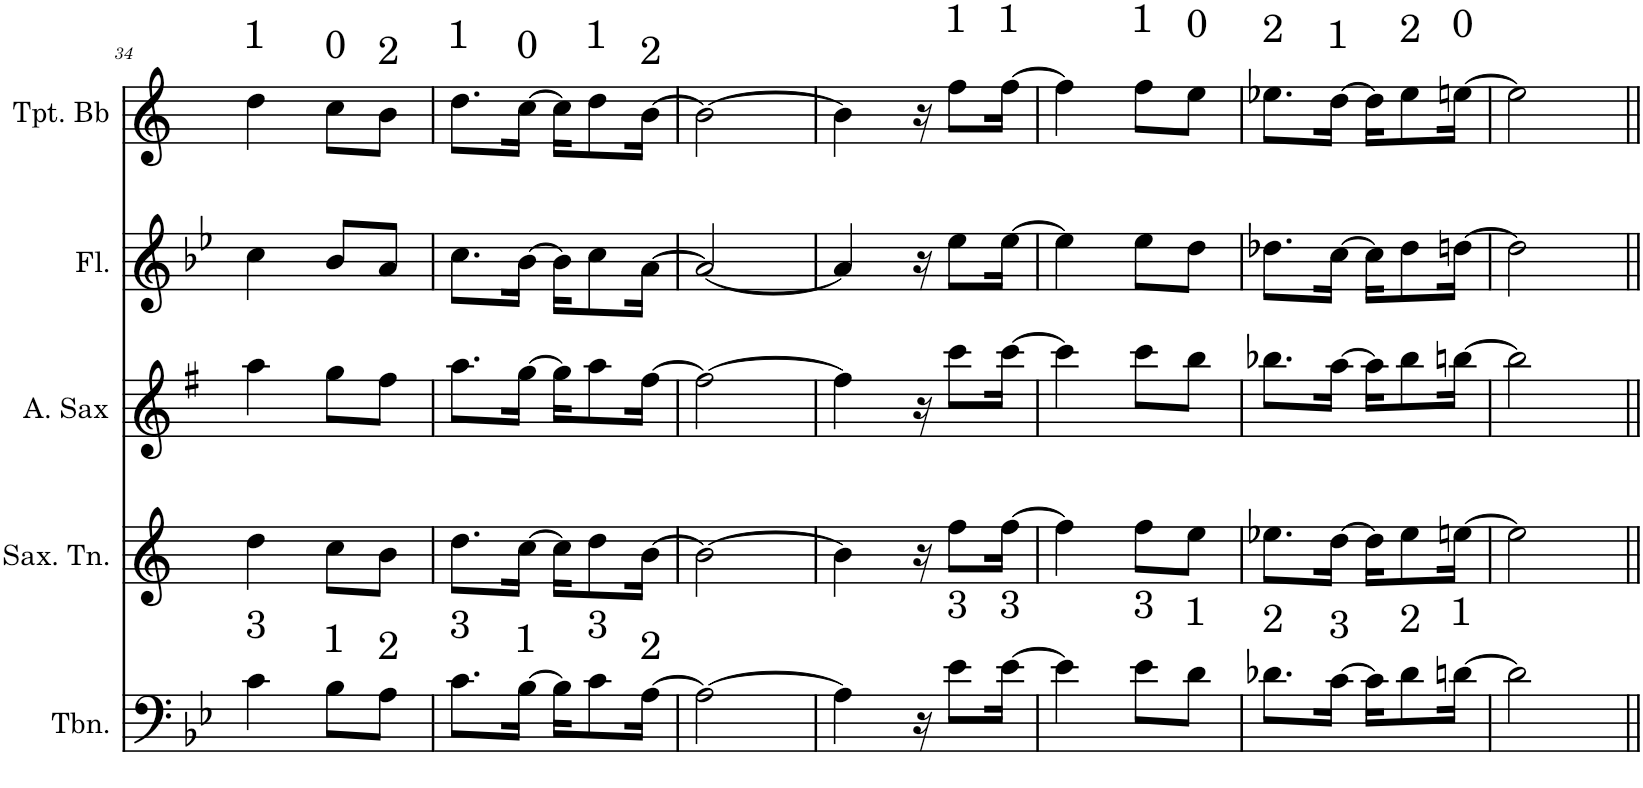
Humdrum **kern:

**kern	**kern	**kern	**kern	**kern
*part5	*part4	*part3	*part2	*part1
*staff5	*staff4	*staff3	*staff2	*staff1
*I"Trombone	*I"Saxofone Tenor	*I"Saxofone Alto	*I"Flauta Transversal	*I"Trompete Bb
*I'Tbn.	*I'Sax. Tn.	*	*I'Fl.	*I'Tpt. Bb
!!LO:PB:g=z
*clefF4	*clefG2	*clefG2	*clefG2	*clefG2
*	*Trd8c14	*Trd5c9	*	*Trd1c2
*k[b-e-]	*k[]	*k[f#]	*k[b-e-]	*k[]
*M2/4	*M2/4	*M2/4	*M2/4	*M2/4
=34	=34	=34	=34	=34
!	!	!	!	!LO:TX:a:t=1
!LO:TX:a:t=3	!	!	!	!
4c\	4dd\	4aa\	4cc\	4dd\
!	!	!	!	!LO:TX:a:t=0
!LO:TX:a:t=1	!	!	!	!
8B-\L	8cc\L	8gg\L	8b-/L	8cc\L
!	!	!	!	!LO:TX:a:t=2
!LO:TX:a:t=2	!	!	!	!
8A\J	8b\J	8ff#\J	8a/J	8b\J
=35	=35	=35	=35	=35
!	!	!	!	!LO:TX:a:t=1
!LO:TX:a:t=3	!	!	!	!
8.c\L	8.dd\L	8.aa\L	8.cc\L	8.dd\L
!	!	!	!	!LO:TX:a:t=0
!LO:TX:a:t=1	!	!	!	!
[16B-\Jk	[16cc\Jk	[16gg\Jk	[16b-\Jk	[16cc\Jk
16B-\KL]	16cc\KL]	16gg\KL]	16b-\KL]	16cc\KL]
!	!	!	!	!LO:TX:a:t=1
!LO:TX:a:t=3	!	!	!	!
8c\	8dd\	8aa\	8cc\	8dd\
!	!	!	!	!LO:TX:a:t=2
!LO:TX:a:t=2	!	!	!	!
[16A\Jk	[16b\Jk	[16ff#\Jk	[16a\Jk	[16b\Jk
=36	=36	=36	=36	=36
2A\_	2b\_	2ff#\_	2a/_	2b\_
=37	=37	=37	=37	=37
4A\]	4b\]	4ff#\]	4a/]	4b\]
16r	16r	16r	16r	16r
!	!	!	!	!LO:TX:a:t=1
!LO:TX:a:t=3	!	!	!	!
8e-\L	8ff\L	8ccc\L	8ee-\L	8ff\L
!	!	!	!	!LO:TX:a:t=1
!LO:TX:a:t=3	!	!	!	!
[16e-\Jk	[16ff\Jk	[16ccc\Jk	[16ee-\Jk	[16ff\Jk
=38	=38	=38	=38	=38
4e-\]	4ff\]	4ccc\]	4ee-\]	4ff\]
!	!	!	!	!LO:TX:a:t=1
!LO:TX:a:t=3	!	!	!	!
8e-\L	8ff\L	8ccc\L	8ee-\L	8ff\L
!	!	!	!	!LO:TX:a:t=0
!LO:TX:a:t=1	!	!	!	!
8d\J	8ee\J	8bb\J	8dd\J	8ee\J
=39	=39	=39	=39	=39
!	!	!	!	!LO:TX:a:t=2
!LO:TX:a:t=2	!	!	!	!
8.d-X\L	8.ee-X\L	8.bb-X\L	8.dd-X\L	8.ee-X\L
!	!	!	!	!LO:TX:a:t=1
!LO:TX:a:t=3	!	!	!	!
[16c\Jk	[16dd\Jk	[16aa\Jk	[16cc\Jk	[16dd\Jk
16c\KL]	16dd\KL]	16aa\KL]	16cc\KL]	16dd\KL]
!	!	!	!	!LO:TX:a:t=2
!LO:TX:a:t=2	!	!	!	!
8d-\	8ee-\	8bb-\	8dd-\	8ee-\
!	!	!	!	!LO:TX:a:t=0
!LO:TX:a:t=1	!	!	!	!
[16dn\Jk	[16een\Jk	[16bbn\Jk	[16ddn\Jk	[16een\Jk
=40	=40	=40	=40	=40
2d\]	2ee\]	2bb\]	2dd\]	2ee\]
=||	=||	=||	=||	=||
*-	*-	*-	*-	*-
